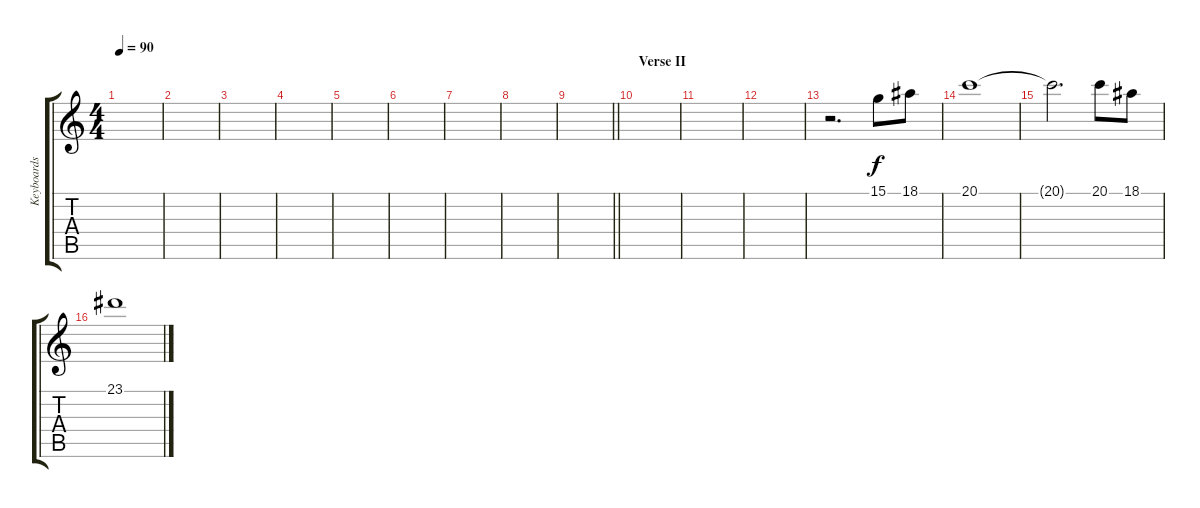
\track ("Keyboards " "Keyboards ") {instrument piccolo}
\staff {score tabs}
\tuning (E4 B3 G3 D3 A2 E2) {hide}
\ts (4 4)
\tempo 90
\clef g2
\ks c
|
|
|
|
|
|
|
|
\barLineRight lightlight
|
\section ("" "Verse II")
|
|
|
r.2{d} 15.1.8 18.1.8 |
20.1.1 |
20.1{t}.2{d} 20.1.8 18.1.8 |
23.1.1
